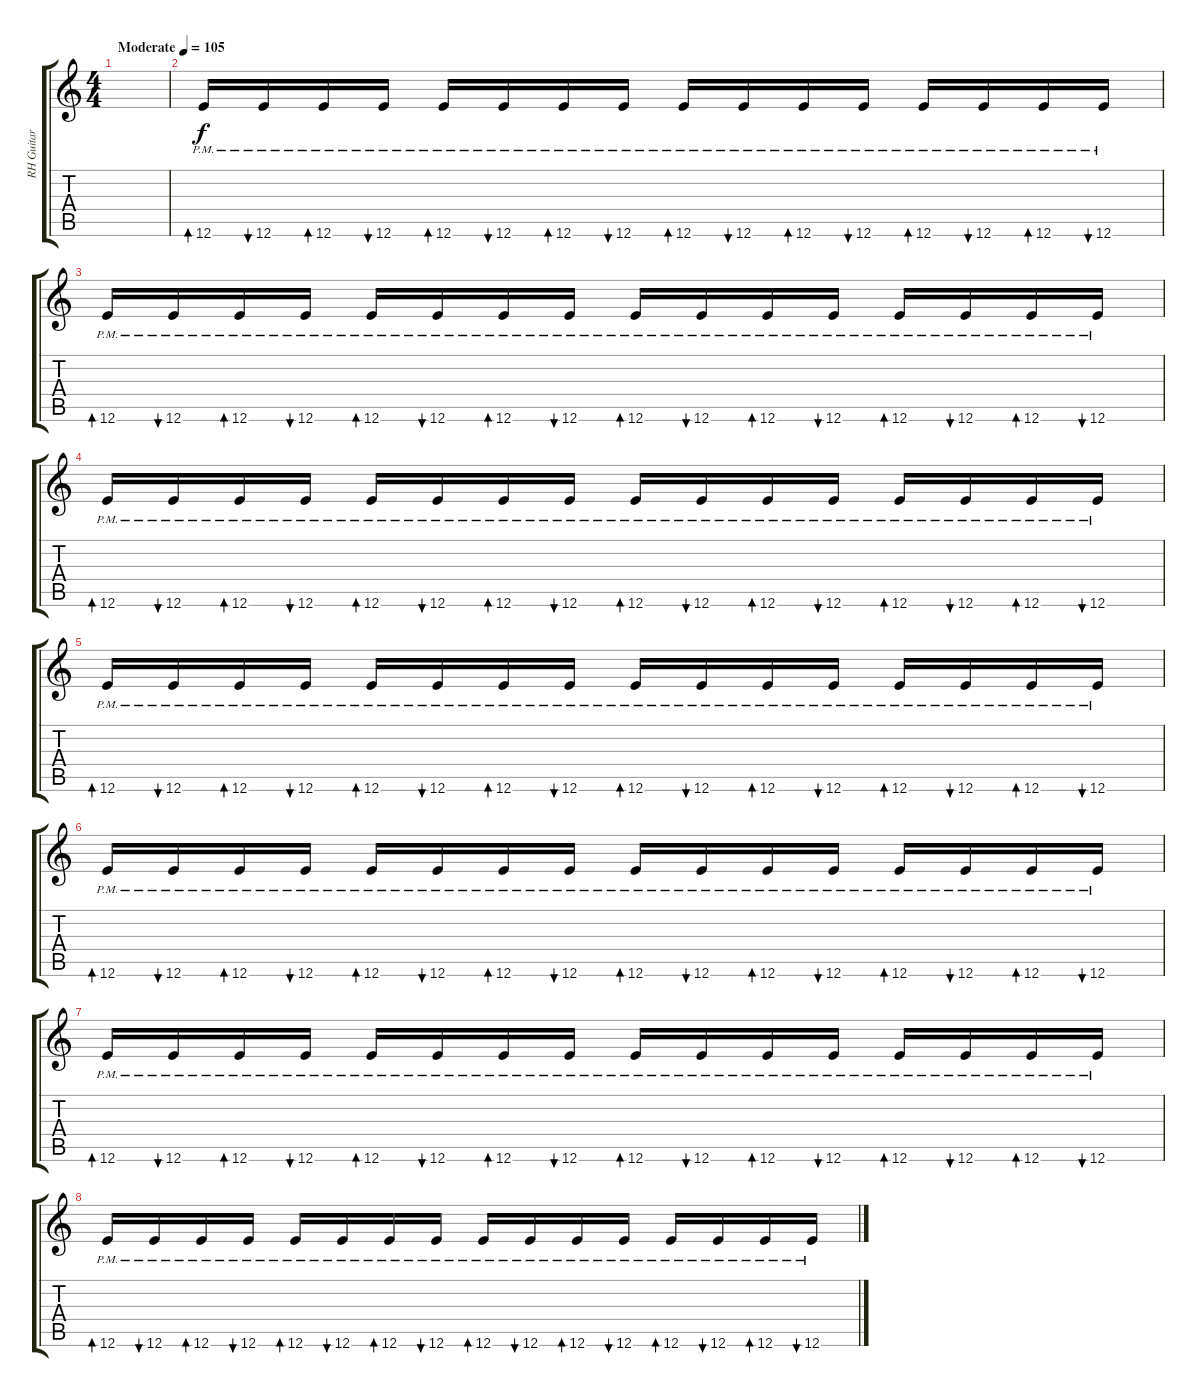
\track ("RH Guitar" "RH Guitar") {instrument overdrivenguitar}
\staff {score tabs}
\tuning (E4 B3 G3 D3 A2 E2) {hide}
\ts (4 4)
\tempo (105 "Moderate")
\clef g2
\ks c
|
12.6{pm}.16{bd 60} 12.6{pm}.16{bu 60} 12.6{pm}.16{bd 60} 12.6{pm}.16{bu 60} 12.6{pm}.16{bd 60} 12.6{pm}.16{bu 60} 12.6{pm}.16{bd 60} 12.6{pm}.16{bu 60} 12.6{pm}.16{bd 60} 12.6{pm}.16{bu 60} 12.6{pm}.16{bd 60} 12.6{pm}.16{bu 60} 12.6{pm}.16{bd 60} 12.6{pm}.16{bu 60} 12.6{pm}.16{bd 60} 12.6{pm}.16{bu 60} |
12.6{pm}.16{bd 60} 12.6{pm}.16{bu 60} 12.6{pm}.16{bd 60} 12.6{pm}.16{bu 60} 12.6{pm}.16{bd 60} 12.6{pm}.16{bu 60} 12.6{pm}.16{bd 60} 12.6{pm}.16{bu 60} 12.6{pm}.16{bd 60} 12.6{pm}.16{bu 60} 12.6{pm}.16{bd 60} 12.6{pm}.16{bu 60} 12.6{pm}.16{bd 60} 12.6{pm}.16{bu 60} 12.6{pm}.16{bd 60} 12.6{pm}.16{bu 60} |
12.6{pm}.16{bd 60} 12.6{pm}.16{bu 60} 12.6{pm}.16{bd 60} 12.6{pm}.16{bu 60} 12.6{pm}.16{bd 60} 12.6{pm}.16{bu 60} 12.6{pm}.16{bd 60} 12.6{pm}.16{bu 60} 12.6{pm}.16{bd 60} 12.6{pm}.16{bu 60} 12.6{pm}.16{bd 60} 12.6{pm}.16{bu 60} 12.6{pm}.16{bd 60} 12.6{pm}.16{bu 60} 12.6{pm}.16{bd 60} 12.6{pm}.16{bu 60} |
12.6{pm}.16{bd 60} 12.6{pm}.16{bu 60} 12.6{pm}.16{bd 60} 12.6{pm}.16{bu 60} 12.6{pm}.16{bd 60} 12.6{pm}.16{bu 60} 12.6{pm}.16{bd 60} 12.6{pm}.16{bu 60} 12.6{pm}.16{bd 60} 12.6{pm}.16{bu 60} 12.6{pm}.16{bd 60} 12.6{pm}.16{bu 60} 12.6{pm}.16{bd 60} 12.6{pm}.16{bu 60} 12.6{pm}.16{bd 60} 12.6{pm}.16{bu 60} |
12.6{pm}.16{bd 60} 12.6{pm}.16{bu 60} 12.6{pm}.16{bd 60} 12.6{pm}.16{bu 60} 12.6{pm}.16{bd 60} 12.6{pm}.16{bu 60} 12.6{pm}.16{bd 60} 12.6{pm}.16{bu 60} 12.6{pm}.16{bd 60} 12.6{pm}.16{bu 60} 12.6{pm}.16{bd 60} 12.6{pm}.16{bu 60} 12.6{pm}.16{bd 60} 12.6{pm}.16{bu 60} 12.6{pm}.16{bd 60} 12.6{pm}.16{bu 60} |
12.6{pm}.16{bd 60} 12.6{pm}.16{bu 60} 12.6{pm}.16{bd 60} 12.6{pm}.16{bu 60} 12.6{pm}.16{bd 60} 12.6{pm}.16{bu 60} 12.6{pm}.16{bd 60} 12.6{pm}.16{bu 60} 12.6{pm}.16{bd 60} 12.6{pm}.16{bu 60} 12.6{pm}.16{bd 60} 12.6{pm}.16{bu 60} 12.6{pm}.16{bd 60} 12.6{pm}.16{bu 60} 12.6{pm}.16{bd 60} 12.6{pm}.16{bu 60} |
12.6{pm}.16{bd 60} 12.6{pm}.16{bu 60} 12.6{pm}.16{bd 60} 12.6{pm}.16{bu 60} 12.6{pm}.16{bd 60} 12.6{pm}.16{bu 60} 12.6{pm}.16{bd 60} 12.6{pm}.16{bu 60} 12.6{pm}.16{bd 60} 12.6{pm}.16{bu 60} 12.6{pm}.16{bd 60} 12.6{pm}.16{bu 60} 12.6{pm}.16{bd 60} 12.6{pm}.16{bu 60} 12.6{pm}.16{bd 60} 12.6{pm}.16{bu 60}
